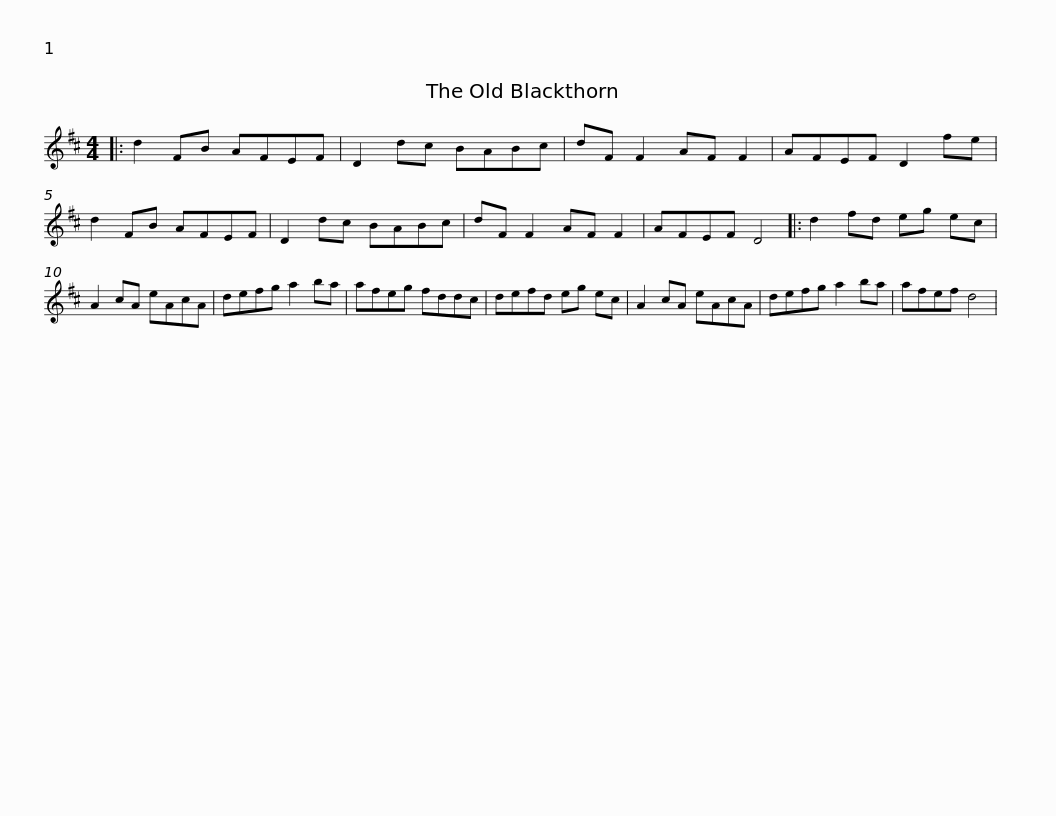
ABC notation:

X:1
L:1/8
M:4/4
I:linebreak $
K:D
V:1 treble
V:1
|: d2 FB AFEF | D2 dc BABc | dF F2 AF F2 | AFEF D2 fe | d2 FB AFEF | %5
 D2 dc BABc |$ dF F2 AF F2 | AFEF D4 |: d2 fd eg ec | A2 cA eAcA | %10
 defg a2 ba | afeg fddc |$ defd eg ec | A2 cA eAcA | defg a2 ba | %15
 afef d4 | %16
